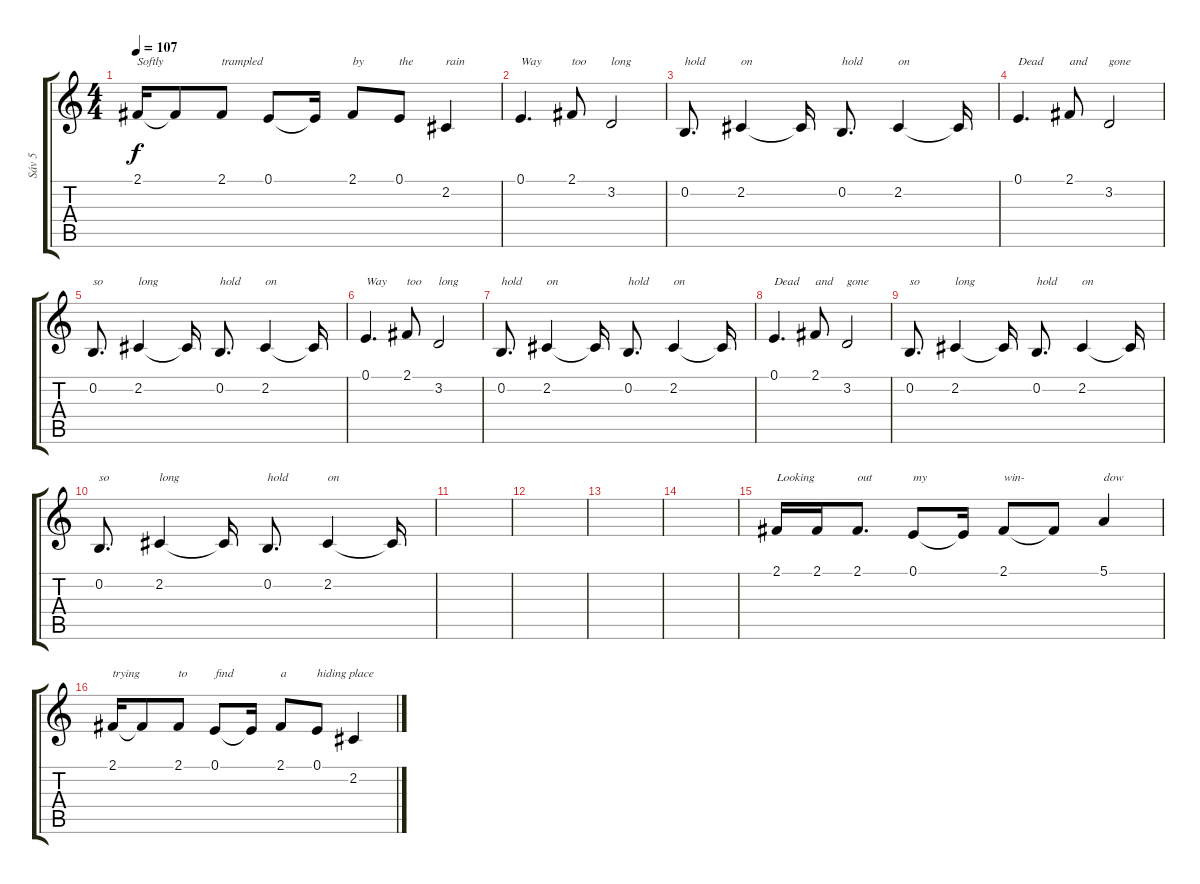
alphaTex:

\track ("Sáv 5" "Sáv 5") {instrument lead6voice}
\staff {score tabs}
\tuning (E4 B3 G3 D3 A2 E2) {hide}
\ts (4 4)
\tempo 107
\clef g2
\ks c
2.1.16{txt "Softly" dy f} 2.1{t}.8 2.1.8{txt "trampled"} 0.1.8 0.1{t}.16 2.1.8{txt "by"} 0.1.8{txt "the"} 2.2.4{txt "rain"} |
0.1.4{d txt "Way"} 2.1.8{txt "too"} 3.2.2{txt "long"} |
0.2.8{d txt "hold"} 2.2.4{txt "on"} 2.2{t}.16 0.2.8{d txt "hold"} 2.2.4{txt "on"} 2.2{t}.16 |
0.1.4{d txt "Dead"} 2.1.8{txt "and"} 3.2.2{txt "gone"} |
0.2.8{d txt "so "} 2.2.4{txt "long"} 2.2{t}.16 0.2.8{d txt "hold"} 2.2.4{txt "on"} 2.2{t}.16 |
0.1.4{d txt "Way"} 2.1.8{txt "too"} 3.2.2{txt "long"} |
0.2.8{d txt "hold"} 2.2.4{txt "on"} 2.2{t}.16 0.2.8{d txt "hold"} 2.2.4{txt "on"} 2.2{t}.16 |
0.1.4{d txt "Dead"} 2.1.8{txt "and"} 3.2.2{txt "gone"} |
0.2.8{d txt "so "} 2.2.4{txt "long"} 2.2{t}.16 0.2.8{d txt "hold"} 2.2.4{txt "on"} 2.2{t}.16 |
0.2.8{d txt "so "} 2.2.4{txt "long"} 2.2{t}.16 0.2.8{d txt "hold"} 2.2.4{txt "on"} 2.2{t}.16 |
|
|
|
|
2.1.16{txt "Looking"} 2.1.16 2.1.8{d txt "out"} 0.1.8{txt "my"} 0.1{t}.16 2.1.8{txt "win-"} 2.1{t}.8 5.1.4{txt "dow"} |
2.1.16{txt "trying"} 2.1{t}.8 2.1.8{txt "to"} 0.1.8{txt "find"} 0.1{t}.16 2.1.8{txt "a"} 0.1.8{txt "hiding place"} 2.2.4
